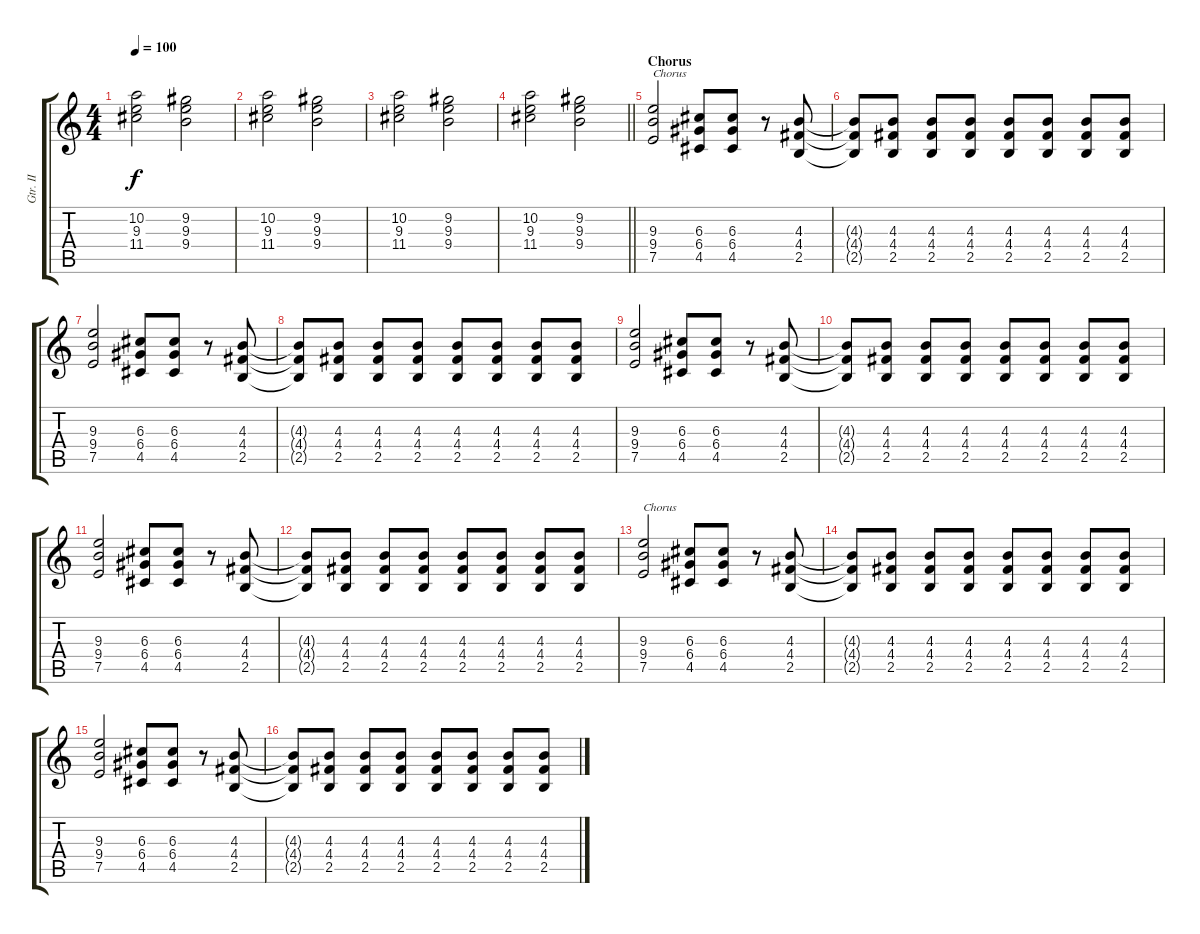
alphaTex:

\track ("Gtr. II" "Gtr. II") {instrument distortionguitar}
\staff {score tabs}
\tuning (E4 B3 G3 D3 A2 E2) {hide}
\ts (4 4)
\tempo 100
\clef g2
\ks c
(10.2 9.3 11.4).2{dy f} (9.2 9.3 9.4).2 |
(10.2 9.3 11.4).2 (9.2 9.3 9.4).2 |
(10.2 9.3 11.4).2 (9.2 9.3 9.4).2 |
\barLineRight lightlight
(10.2 9.3 11.4).2 (9.2 9.3 9.4).2 |
\section ("" "Chorus")
(9.3 9.4 7.5).2{txt "Chorus " instrument distortionguitar} (6.3 6.4 4.5).8 (6.3 6.4 4.5).8 r.8 (4.3 4.4 2.5).8 |
(4.3{t} 4.4{t} 2.5{t}).8 (4.3 4.4 2.5).8 (4.3 4.4 2.5).8 (4.3 4.4 2.5).8 (4.3 4.4 2.5).8 (4.3 4.4 2.5).8 (4.3 4.4 2.5).8 (4.3 4.4 2.5).8 |
(9.3 9.4 7.5).2 (6.3 6.4 4.5).8 (6.3 6.4 4.5).8 r.8 (4.3 4.4 2.5).8 |
(4.3{t} 4.4{t} 2.5{t}).8 (4.3 4.4 2.5).8 (4.3 4.4 2.5).8 (4.3 4.4 2.5).8 (4.3 4.4 2.5).8 (4.3 4.4 2.5).8 (4.3 4.4 2.5).8 (4.3 4.4 2.5).8 |
(9.3 9.4 7.5).2 (6.3 6.4 4.5).8 (6.3 6.4 4.5).8 r.8 (4.3 4.4 2.5).8 |
(4.3{t} 4.4{t} 2.5{t}).8 (4.3 4.4 2.5).8 (4.3 4.4 2.5).8 (4.3 4.4 2.5).8 (4.3 4.4 2.5).8 (4.3 4.4 2.5).8 (4.3 4.4 2.5).8 (4.3 4.4 2.5).8 |
(9.3 9.4 7.5).2 (6.3 6.4 4.5).8 (6.3 6.4 4.5).8 r.8 (4.3 4.4 2.5).8 |
(4.3{t} 4.4{t} 2.5{t}).8 (4.3 4.4 2.5).8 (4.3 4.4 2.5).8 (4.3 4.4 2.5).8 (4.3 4.4 2.5).8 (4.3 4.4 2.5).8 (4.3 4.4 2.5).8 (4.3 4.4 2.5).8 |
(9.3 9.4 7.5).2{txt "Chorus " instrument distortionguitar} (6.3 6.4 4.5).8 (6.3 6.4 4.5).8 r.8 (4.3 4.4 2.5).8 |
(4.3{t} 4.4{t} 2.5{t}).8 (4.3 4.4 2.5).8 (4.3 4.4 2.5).8 (4.3 4.4 2.5).8 (4.3 4.4 2.5).8 (4.3 4.4 2.5).8 (4.3 4.4 2.5).8 (4.3 4.4 2.5).8 |
(9.3 9.4 7.5).2 (6.3 6.4 4.5).8 (6.3 6.4 4.5).8 r.8 (4.3 4.4 2.5).8 |
(4.3{t} 4.4{t} 2.5{t}).8 (4.3 4.4 2.5).8 (4.3 4.4 2.5).8 (4.3 4.4 2.5).8 (4.3 4.4 2.5).8 (4.3 4.4 2.5).8 (4.3 4.4 2.5).8 (4.3 4.4 2.5).8
